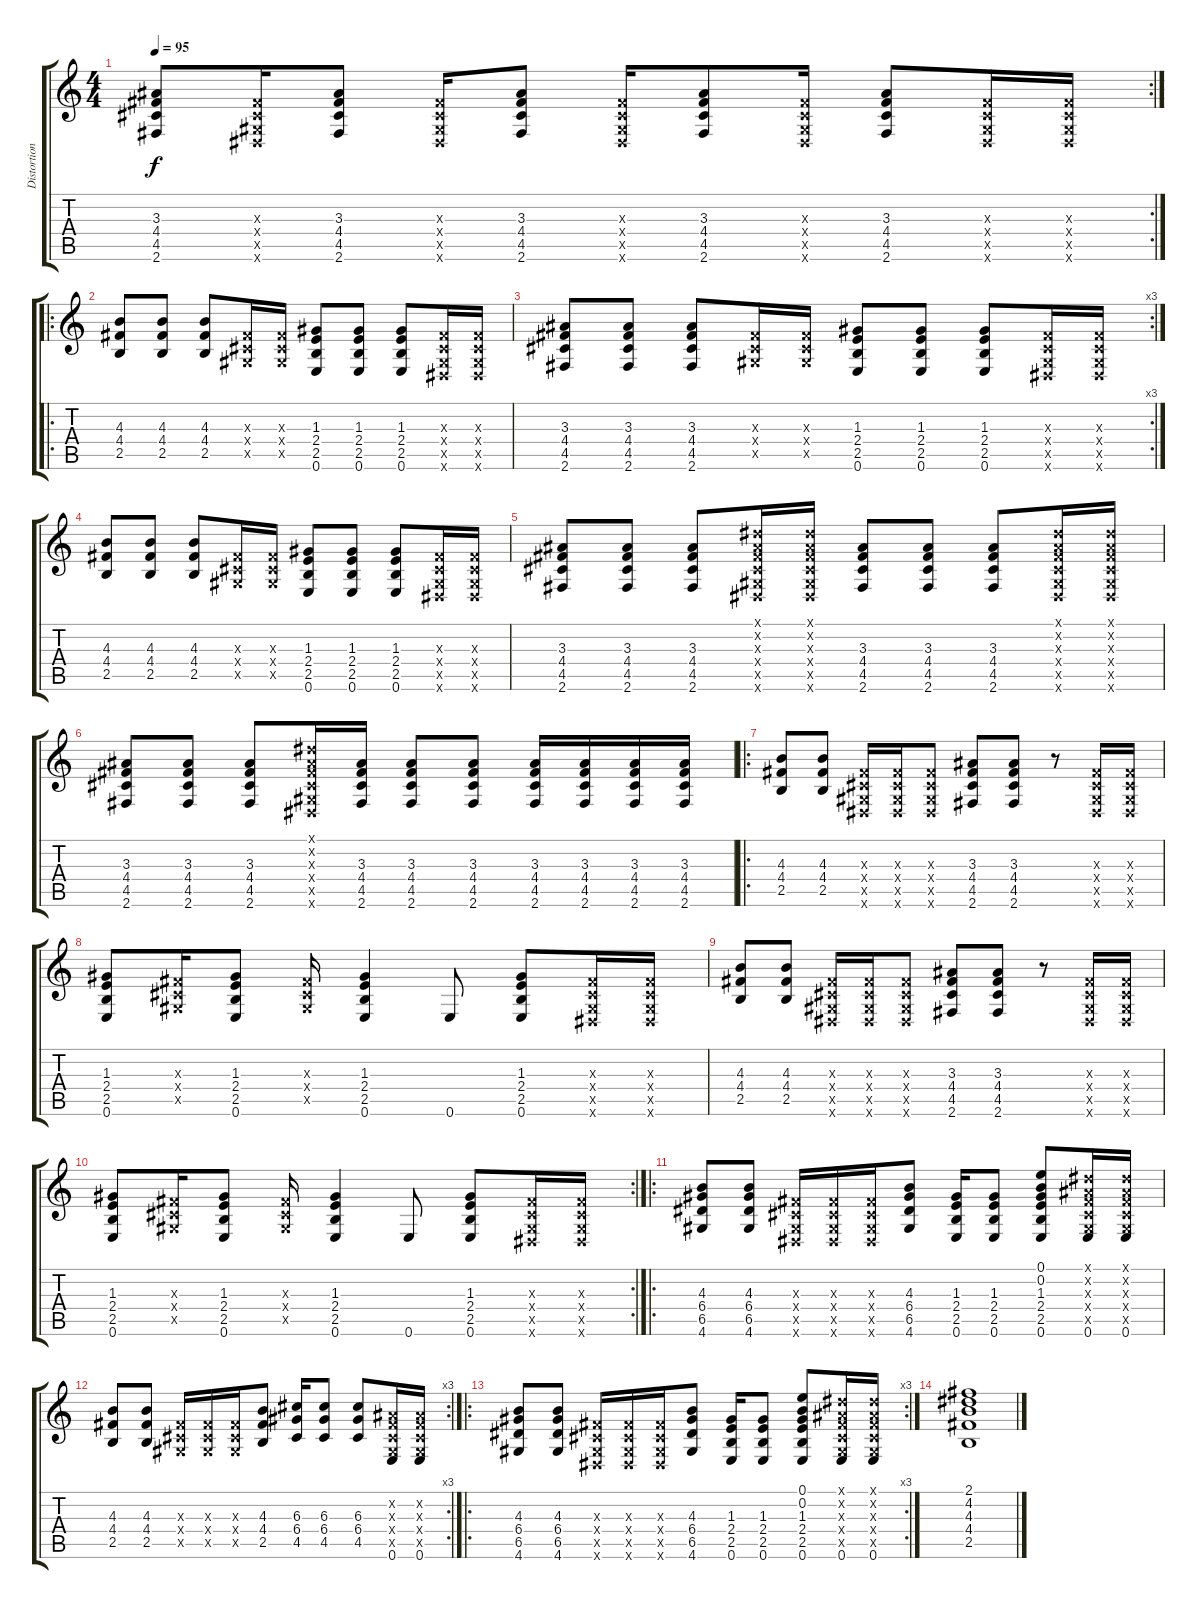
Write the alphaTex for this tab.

\track ("Distortion Guitar II" "Distortion") {instrument overdrivenguitar}
\staff {score tabs}
\tuning (E4 B3 G3 D3 A2 E2) {hide}
\rc 2
\ts (4 4)
\tempo 95
\clef g2
\ks c
(3.3 4.4 4.5 2.6).8{dy f} (-1.3{x} -1.4{x} -1.5{x} -1.6{x}).16 (3.3 4.4 4.5 2.6).8 (-1.3{x} -1.4{x} -1.5{x} -1.6{x}).16 (3.3 4.4 4.5 2.6).8 (-1.3{x} -1.4{x} -1.5{x} -1.6{x}).16 (3.3 4.4 4.5 2.6).8 (-1.3{x} -1.4{x} -1.5{x} -1.6{x}).16 (3.3 4.4 4.5 2.6).8 (-1.3{x} -1.4{x} -1.5{x} -1.6{x}).16 (-1.3{x} -1.4{x} -1.5{x} -1.6{x}).16 |
\ro
(4.3 4.4 2.5).8 (4.3 4.4 2.5).8 (4.3 4.4 2.5).8 (-1.3{x} -1.4{x} -1.5{x}).16 (-1.3{x} -1.4{x} -1.5{x}).16 (1.3 2.4 2.5 0.6).8 (1.3 2.4 2.5 0.6).8 (1.3 2.4 2.5 0.6).8 (-1.3{x} -1.4{x} -1.5{x} -1.6{x}).16 (-1.3{x} -1.4{x} -1.5{x} -1.6{x}).16 |
\rc 3
(3.3 4.4 4.5 2.6).8 (3.3 4.4 4.5 2.6).8 (3.3 4.4 4.5 2.6).8 (-1.3{x} -1.4{x} -1.5{x}).16 (-1.3{x} -1.4{x} -1.5{x}).16 (1.3 2.4 2.5 0.6).8 (1.3 2.4 2.5 0.6).8 (1.3 2.4 2.5 0.6).8 (-1.3{x} -1.4{x} -1.5{x} -1.6{x}).16 (-1.3{x} -1.4{x} -1.5{x} -1.6{x}).16 |
(4.3 4.4 2.5).8 (4.3 4.4 2.5).8 (4.3 4.4 2.5).8 (-1.3{x} -1.4{x} -1.5{x}).16 (-1.3{x} -1.4{x} -1.5{x}).16 (1.3 2.4 2.5 0.6).8 (1.3 2.4 2.5 0.6).8 (1.3 2.4 2.5 0.6).8 (-1.3{x} -1.4{x} -1.5{x} -1.6{x}).16 (-1.3{x} -1.4{x} -1.5{x} -1.6{x}).16 |
(3.3 4.4 4.5 2.6).8 (3.3 4.4 4.5 2.6).8 (3.3 4.4 4.5 2.6).8 (-1.1{x} -1.2{x} -1.3{x} -1.4{x} -1.5{x} -1.6{x}).16 (-1.1{x} -1.2{x} -1.3{x} -1.4{x} -1.5{x} -1.6{x}).16 (3.3 4.4 4.5 2.6).8 (3.3 4.4 4.5 2.6).8 (3.3 4.4 4.5 2.6).8 (-1.1{x} -1.2{x} -1.3{x} -1.4{x} -1.5{x} -1.6{x}).16 (-1.1{x} -1.2{x} -1.3{x} -1.4{x} -1.5{x} -1.6{x}).16 |
(3.3 4.4 4.5 2.6).8 (3.3 4.4 4.5 2.6).8 (3.3 4.4 4.5 2.6).8 (-1.1{x} -1.2{x} -1.3{x} -1.4{x} -1.5{x} -1.6{x}).16 (3.3 4.4 4.5 2.6).16 (3.3 4.4 4.5 2.6).8 (3.3 4.4 4.5 2.6).8 (3.3 4.4 4.5 2.6).16 (3.3 4.4 4.5 2.6).16 (3.3 4.4 4.5 2.6).16 (3.3 4.4 4.5 2.6).16 |
\ro
(4.3 4.4 2.5).8 (4.3 4.4 2.5).8 (-1.3{x} -1.4{x} -1.5{x} -1.6{x}).16 (-1.3{x} -1.4{x} -1.5{x} -1.6{x}).16 (-1.3{x} -1.4{x} -1.5{x} -1.6{x}).8 (3.3 4.4 4.5 2.6).8 (3.3 4.4 4.5 2.6).8 r.8 (-1.3{x} -1.4{x} -1.5{x} -1.6{x}).16 (-1.3{x} -1.4{x} -1.5{x} -1.6{x}).16 |
(1.3 2.4 2.5 0.6).8 (-1.3{x} -1.4{x} -1.5{x}).16 (1.3 2.4 2.5 0.6).8 (-1.3{x} -1.4{x} -1.5{x}).16 (1.3 2.4 2.5 0.6).4 0.6.8 (1.3 2.4 2.5 0.6).8 (-1.3{x} -1.4{x} -1.5{x} -1.6{x}).16 (-1.3{x} -1.4{x} -1.5{x} -1.6{x}).16 |
(4.3 4.4 2.5).8 (4.3 4.4 2.5).8 (-1.3{x} -1.4{x} -1.5{x} -1.6{x}).16 (-1.3{x} -1.4{x} -1.5{x} -1.6{x}).16 (-1.3{x} -1.4{x} -1.5{x} -1.6{x}).8 (3.3 4.4 4.5 2.6).8 (3.3 4.4 4.5 2.6).8 r.8 (-1.3{x} -1.4{x} -1.5{x} -1.6{x}).16 (-1.3{x} -1.4{x} -1.5{x} -1.6{x}).16 |
\rc 2
(1.3 2.4 2.5 0.6).8 (-1.3{x} -1.4{x} -1.5{x}).16 (1.3 2.4 2.5 0.6).8 (-1.3{x} -1.4{x} -1.5{x}).16 (1.3 2.4 2.5 0.6).4 0.6.8 (1.3 2.4 2.5 0.6).8 (-1.3{x} -1.4{x} -1.5{x} -1.6{x}).16 (-1.3{x} -1.4{x} -1.5{x} -1.6{x}).16 |
\ro
(4.3 6.4 6.5 4.6).8 (4.3 6.4 6.5 4.6).8 (-1.3{x} -1.4{x} -1.5{x} -1.6{x}).16 (-1.3{x} -1.4{x} -1.5{x} -1.6{x}).16 (-1.3{x} -1.4{x} -1.5{x} -1.6{x}).16 (4.3 6.4 6.5 4.6).8 (1.3 2.4 2.5 0.6).16 (1.3 2.4 2.5 0.6).8 (0.1 0.2 1.3 2.4 2.5 0.6).8 (-1.1{x} -1.2{x} -1.3{x} -1.4{x} -1.5{x} 0.6).16 (-1.1{x} -1.2{x} -1.3{x} -1.4{x} -1.5{x} 0.6).16 |
\rc 3
(4.3 4.4 2.5).8 (4.3 4.4 2.5).8 (-1.3{x} -1.4{x} -1.5{x}).16 (-1.3{x} -1.4{x} -1.5{x}).16 (-1.3{x} -1.4{x} -1.5{x}).16 (4.3 4.4 2.5).8 (6.3 6.4 4.5).16 (6.3 6.4 4.5).8 (6.3 6.4 4.5).8 (-1.2{x} -1.3{x} -1.4{x} -1.5{x} 0.6).16 (-1.2{x} -1.3{x} -1.4{x} -1.5{x} 0.6).16 |
\ro
\rc 3
(4.3 6.4 6.5 4.6).8 (4.3 6.4 6.5 4.6).8 (-1.3{x} -1.4{x} -1.5{x} -1.6{x}).16 (-1.3{x} -1.4{x} -1.5{x} -1.6{x}).16 (-1.3{x} -1.4{x} -1.5{x} -1.6{x}).16 (4.3 6.4 6.5 4.6).8 (1.3 2.4 2.5 0.6).16 (1.3 2.4 2.5 0.6).8 (0.1 0.2 1.3 2.4 2.5 0.6).8 (-1.1{x} -1.2{x} -1.3{x} -1.4{x} -1.5{x} 0.6).16 (-1.1{x} -1.2{x} -1.3{x} -1.4{x} -1.5{x} 0.6).16 |
(2.1 4.2 4.3 4.4 2.5).1
